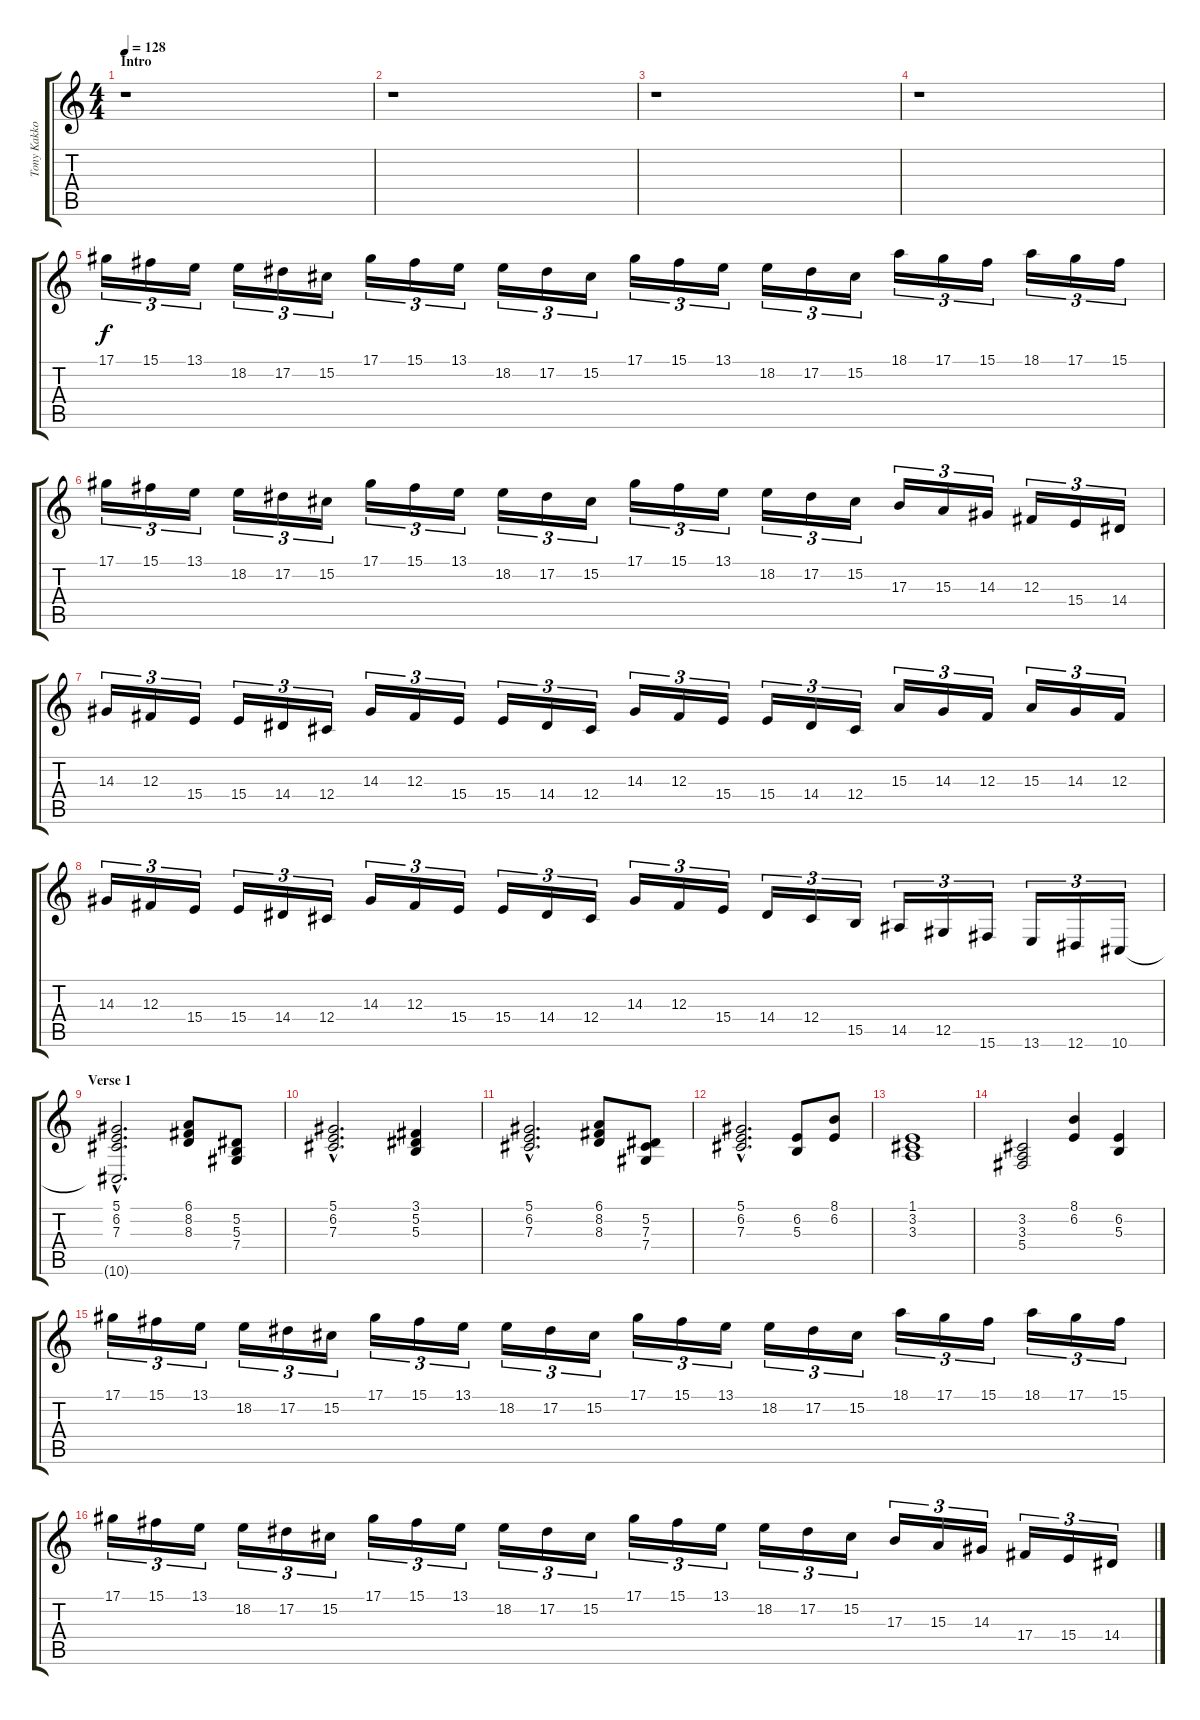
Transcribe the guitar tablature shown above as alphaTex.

\track ("Tony Kakko RH" "Tony Kakko") {instrument harpsichord}
\staff {score tabs}
\tuning (Eb4 Bb3 Gb3 Db3 Ab2 Eb2) {hide}
\ts (4 4)
\section ("" "Intro")
\tempo 128
\clef g2
\ks c
r.1{dy f instrument harpsichord} |
r.1 |
r.1 |
r.1 |
17.1.16{tu (3 2) volume 10 instrument lead1square} 15.1.16{tu (3 2)} 13.1.16{tu (3 2)} 18.2.16{tu (3 2)} 17.2.16{tu (3 2)} 15.2.16{tu (3 2)} 17.1.16{tu (3 2)} 15.1.16{tu (3 2)} 13.1.16{tu (3 2)} 18.2.16{tu (3 2)} 17.2.16{tu (3 2)} 15.2.16{tu (3 2)} 17.1.16{tu (3 2)} 15.1.16{tu (3 2)} 13.1.16{tu (3 2)} 18.2.16{tu (3 2)} 17.2.16{tu (3 2)} 15.2.16{tu (3 2)} 18.1.16{tu (3 2)} 17.1.16{tu (3 2)} 15.1.16{tu (3 2)} 18.1.16{tu (3 2)} 17.1.16{tu (3 2)} 15.1.16{tu (3 2)} |
17.1.16{tu (3 2)} 15.1.16{tu (3 2)} 13.1.16{tu (3 2)} 18.2.16{tu (3 2)} 17.2.16{tu (3 2)} 15.2.16{tu (3 2)} 17.1.16{tu (3 2)} 15.1.16{tu (3 2)} 13.1.16{tu (3 2)} 18.2.16{tu (3 2)} 17.2.16{tu (3 2)} 15.2.16{tu (3 2)} 17.1.16{tu (3 2)} 15.1.16{tu (3 2)} 13.1.16{tu (3 2)} 18.2.16{tu (3 2)} 17.2.16{tu (3 2)} 15.2.16{tu (3 2)} 17.3.16{tu (3 2)} 15.3.16{tu (3 2)} 14.3.16{tu (3 2)} 12.3.16{tu (3 2)} 15.4.16{tu (3 2)} 14.4.16{tu (3 2)} |
14.3.16{tu (3 2)} 12.3.16{tu (3 2)} 15.4.16{tu (3 2)} 15.4.16{tu (3 2)} 14.4.16{tu (3 2)} 12.4.16{tu (3 2)} 14.3.16{tu (3 2)} 12.3.16{tu (3 2)} 15.4.16{tu (3 2)} 15.4.16{tu (3 2)} 14.4.16{tu (3 2)} 12.4.16{tu (3 2)} 14.3.16{tu (3 2)} 12.3.16{tu (3 2)} 15.4.16{tu (3 2)} 15.4.16{tu (3 2)} 14.4.16{tu (3 2)} 12.4.16{tu (3 2)} 15.3.16{tu (3 2)} 14.3.16{tu (3 2)} 12.3.16{tu (3 2)} 15.3.16{tu (3 2)} 14.3.16{tu (3 2)} 12.3.16{tu (3 2)} |
14.3.16{tu (3 2)} 12.3.16{tu (3 2)} 15.4.16{tu (3 2)} 15.4.16{tu (3 2)} 14.4.16{tu (3 2)} 12.4.16{tu (3 2)} 14.3.16{tu (3 2)} 12.3.16{tu (3 2)} 15.4.16{tu (3 2)} 15.4.16{tu (3 2)} 14.4.16{tu (3 2)} 12.4.16{tu (3 2)} 14.3.16{tu (3 2)} 12.3.16{tu (3 2)} 15.4.16{tu (3 2)} 14.4.16{tu (3 2)} 12.4.16{tu (3 2)} 15.5.16{tu (3 2)} 14.5.16{tu (3 2)} 12.5.16{tu (3 2)} 15.6.16{tu (3 2)} 13.6.16{tu (3 2)} 12.6.16{tu (3 2)} 10.6.16{tu (3 2)} |
\section ("" "Verse 1")
(5.1{hac} 6.2{hac} 7.3{hac} 10.6{t}).2{d volume 14 instrument harpsichord} (6.1 8.2 8.3).8 (5.2 5.3 7.4).8 |
(5.1{hac} 6.2{hac} 7.3{hac}).2{d} (3.1 5.2 5.3).4 |
(5.1{hac} 6.2{hac} 7.3{hac}).2{d} (6.1 8.2 8.3).8 (5.2 7.3 7.4).8 |
(5.1{hac} 6.2{hac} 7.3{hac}).2{d} (6.2 5.3).8 (8.1 6.2).8 |
(1.1 3.2 3.3).1 |
(3.2 3.3 5.4).2 (8.1 6.2).4 (6.2 5.3).4 |
17.1.16{tu (3 2) volume 10 instrument lead1square} 15.1.16{tu (3 2)} 13.1.16{tu (3 2)} 18.2.16{tu (3 2)} 17.2.16{tu (3 2)} 15.2.16{tu (3 2)} 17.1.16{tu (3 2)} 15.1.16{tu (3 2)} 13.1.16{tu (3 2)} 18.2.16{tu (3 2)} 17.2.16{tu (3 2)} 15.2.16{tu (3 2)} 17.1.16{tu (3 2)} 15.1.16{tu (3 2)} 13.1.16{tu (3 2)} 18.2.16{tu (3 2)} 17.2.16{tu (3 2)} 15.2.16{tu (3 2)} 18.1.16{tu (3 2)} 17.1.16{tu (3 2)} 15.1.16{tu (3 2)} 18.1.16{tu (3 2)} 17.1.16{tu (3 2)} 15.1.16{tu (3 2)} |
17.1.16{tu (3 2)} 15.1.16{tu (3 2)} 13.1.16{tu (3 2)} 18.2.16{tu (3 2)} 17.2.16{tu (3 2)} 15.2.16{tu (3 2)} 17.1.16{tu (3 2)} 15.1.16{tu (3 2)} 13.1.16{tu (3 2)} 18.2.16{tu (3 2)} 17.2.16{tu (3 2)} 15.2.16{tu (3 2)} 17.1.16{tu (3 2)} 15.1.16{tu (3 2)} 13.1.16{tu (3 2)} 18.2.16{tu (3 2)} 17.2.16{tu (3 2)} 15.2.16{tu (3 2)} 17.3.16{tu (3 2)} 15.3.16{tu (3 2)} 14.3.16{tu (3 2)} 17.4.16{tu (3 2)} 15.4.16{tu (3 2)} 14.4.16{tu (3 2)}
